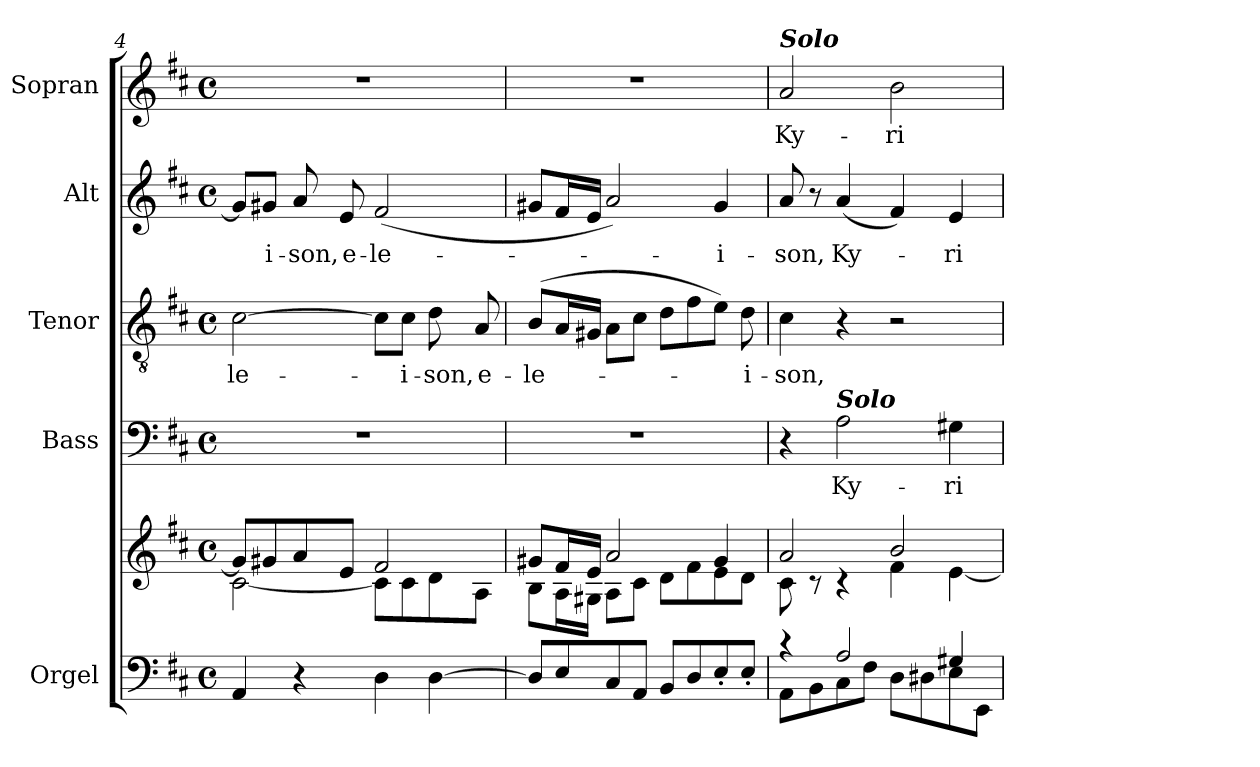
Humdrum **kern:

**kern	**kern	**kern	**text	**kern	**text	**kern	**text	**kern	**text
*part5	*part5	*part4	*part4	*part3	*part3	*part2	*part2	*part1	*part1
*staff6	*staff5	*staff4	*staff4	*staff3	*staff3	*staff2	*staff2	*staff1	*staff1
*I"Orgel	*	*I"Bass	*	*I"Tenor	*	*I"Alt	*	*I"Sopran	*
*I'Org.	*	*I'B	*	*I'T	*	*I'A	*	*I'S	*
*clefF4	*clefG2	*clefF4	*	*clefGv2	*	*clefG2	*	*clefG2	*
*k[f#c#]	*k[f#c#]	*k[f#c#]	*	*k[f#c#]	*	*k[f#c#]	*	*k[f#c#]	*
*D:	*D:	*D:	*	*D:	*	*D:	*	*D:	*
*M4/4	*M4/4	*M4/4	*	*M4/4	*	*M4/4	*	*M4/4	*
*met(c)	*met(c)	*met(c)	*	*met(c)	*	*met(c)	*	*met(c)	*
=4	=4	=4	=4	=4	=4	=4	=4	=4	=4
*	*^	*	*	*	*	*	*	*	*
!	!	!	!	!	!	!LO:LY:b	!	!	!	!
4AA/	8g/L]	[<2c#\	1r	.	[2c#\	-le-	8g/L]	.	1r	.
!	!	!	!	!	!	!	!	!LO:LY:b	!	!
.	8g#X/	.	.	.	.	.	8g#X/J	-i-	.	.
!	!	!	!	!	!	!	!	!LO:LY:b	!	!
4r	8a/	.	.	.	.	.	8a/	-son,	.	.
!	!	!	!	!	!	!	!	!LO:LY:b	!	!
.	8e/J	.	.	.	.	.	8e/	e-	.	.
!	!	!	!	!	!	!	!	!LO:LY:b	!	!
4D\	2f#/	8c#\L]	.	.	8c#\L]	.	(<2f#/	-le-	.	.
!	!	!	!	!	!	!LO:LY:b	!	!	!	!
.	.	8c#\	.	.	8c#\J	-i-	.	.	.	.
!	!	!	!	!	!	!LO:LY:b	!	!	!	!
[4D\	.	8d\	.	.	8d\	-son,	.	.	.	.
!	!	!	!	!	!	!LO:LY:b	!	!	!	!
.	.	8A\J	.	.	8A/	e-	.	.	.	.
=5	=5	=5	=5	=5	=5	=5	=5	=5	=5	=5
!	!	!	!	!	!	!LO:LY:b	!	!	!	!
8D/L]	8g#X/L	8B\L	1r	.	(>8B/L	-le-	8g#X/L	.	1r	.
8E/	16f#/L	16A\L	.	.	16A/L	.	16f#/L	.	.	.
.	16e/JJ	16G#X\JJ	.	.	16G#X/JJ	.	16e/JJ	.	.	.
8C#/	2a/	8A\L	.	.	8A\L	.	2a/)	.	.	.
8AA/J	.	8c#\J	.	.	8c#\J	.	.	.	.	.
8BB/L	.	8d\L	.	.	8d\L	.	.	.	.	.
8D/	.	8f#\	.	.	8f#\	.	.	.	.	.
!	!	!	!	!	!	!	!	!LO:LY:b	!	!
8E'</	4g#/	8e\	.	.	8e\J)	.	4g#/	-i-	.	.
!	!	!	!	!	!	!LO:LY:b	!	!	!	!
8E'</J	.	8d\J	.	.	8d\	-i-	.	.	.	.
!!LO:LB:g=z
=6	=6	=6	=6	=6	=6	=6	=6	=6	=6	=6
*^	*	*	*	*	*	*	*	*	*	*
!	!	!	!	!	!	!	!	!	!	!LO:TX:a:Bi:t=Solo	!
!	!	!	!	!	!	!	!LO:LY:b	!	!LO:LY:b	!	!LO:LY:b
4rc	8AA\L	2a/	8c#\	4r	.	4c#\	-son,	8a/	-son,	2a/	Ky-
.	8BB\	.	8rc	.	.	.	.	8r	.	.	.
!	!	!	!	!LO:TX:a:Bi:t=Solo	!	!	!	!	!	!	!
!	!	!	!	!	!LO:LY:b	!	!	!	!LO:LY:b	!	!
2A/	8C#\	.	4rc	2A\	Ky-	4r	.	(<4a/	Ky-	.	.
.	8F#\J	.	.	.	.	.	.	.	.	.	.
!	!	!	!	!	!	!	!	!	!	!	!LO:LY:b
.	8D\L	2b/	4f#\	.	.	2r	.	4f#/)	.	2b\	-ri-
.	8D#X\	.	.	.	.	.	.	.	.	.	.
!	!	!	!	!	!LO:LY:b	!	!	!	!LO:LY:b	!	!
4G#X/	8E\	.	[<4e\	4G#X\	-ri-	.	.	4e/	-ri-	.	.
.	8EE\J	.	.	.	.	.	.	.	.	.	.
*v	*v	*	*	*	*	*	*	*	*	*	*
*	*v	*v	*	*	*	*	*	*	*	*
=	=	=	=	=	=	=	=	=	=
*-	*-	*-	*-	*-	*-	*-	*-	*-	*-
